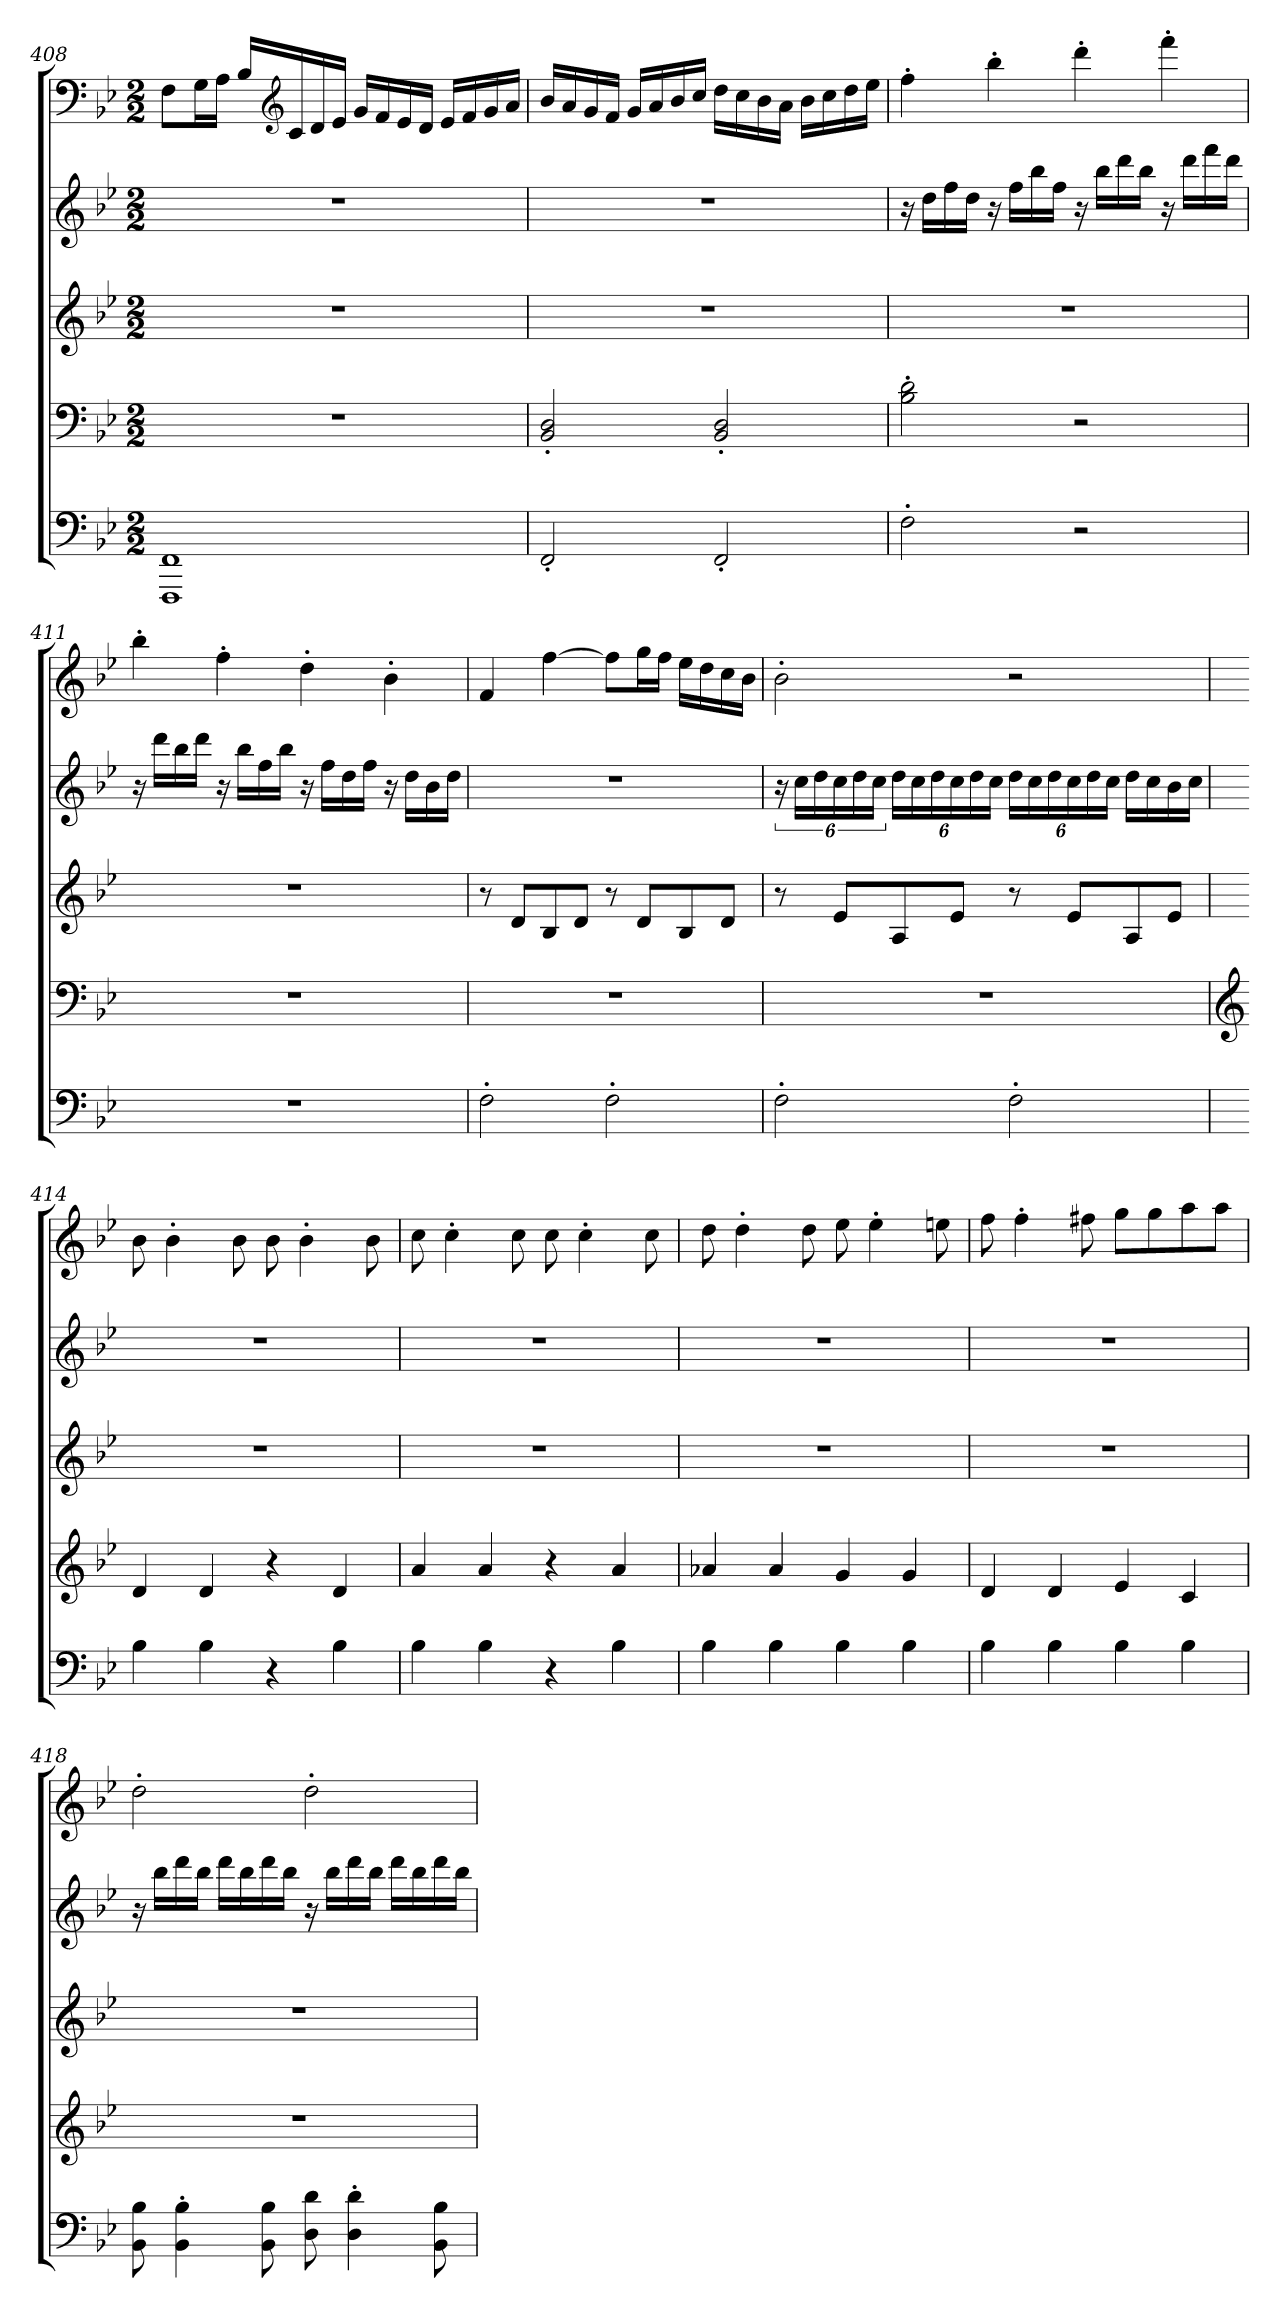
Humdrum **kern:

**kern	**kern	**kern	**kern	**kern
*part5	*part4	*part3	*part2	*part1
*staff5	*staff4	*staff3	*staff2	*staff1
!!LO:LB:g=z
*clefF4	*clefF4	*clefG2	*clefG2	*clefF4
*k[b-e-]	*k[b-e-]	*k[b-e-]	*k[b-e-]	*k[b-e-]
*M2/2	*M2/2	*M2/2	*M2/2	*M2/2
*MM169	*MM169	*MM169	*MM169	*MM169
=408	=408	=408	=408	=408
1FFF 1FF	1r	1r	1r	8F\L
.	.	.	.	16G\L
.	.	.	.	16A\JJ
.	.	.	.	16B-/LL
*	*	*	*	*clefG2
.	.	.	.	16c/
.	.	.	.	16d/
.	.	.	.	16e-/JJ
.	.	.	.	16g/LL
.	.	.	.	16f/
.	.	.	.	16e-/
.	.	.	.	16d/JJ
.	.	.	.	16e-/LL
.	.	.	.	16f/
.	.	.	.	16g/
.	.	.	.	16a/JJ
=409	=409	=409	=409	=409
2FF'/	2BB-/' 2D/'	1r	1r	16b-/LL
.	.	.	.	16a/
.	.	.	.	16g/
.	.	.	.	16f/JJ
.	.	.	.	16g/LL
.	.	.	.	16a/
.	.	.	.	16b-/
.	.	.	.	16cc/JJ
2FF'/	2BB-/' 2D/'	.	.	16dd\LL
.	.	.	.	16cc\
.	.	.	.	16b-\
.	.	.	.	16a\JJ
.	.	.	.	16b-\LL
.	.	.	.	16cc\
.	.	.	.	16dd\
.	.	.	.	16ee-\JJ
!!LO:PB:g=z
=410	=410	=410	=410	=410
*	*	*	*	*MM169
2F'\	2B-\' 2d\'	1r	16r	4ff'\
.	.	.	16dd\LL	.
.	.	.	16ff\	.
.	.	.	16dd\JJ	.
.	.	.	16r	4bb-'\
.	.	.	16ff\LL	.
.	.	.	16bb-\	.
.	.	.	16ff\JJ	.
2r	2r	.	16r	4ddd'\
.	.	.	16bb-\LL	.
.	.	.	16ddd\	.
.	.	.	16bb-\JJ	.
.	.	.	16r	4fff'\
.	.	.	16ddd\LL	.
.	.	.	16fff\	.
.	.	.	16ddd\JJ	.
=411	=411	=411	=411	=411
1r	1r	1r	16r	4bb-'\
.	.	.	16ddd\LL	.
.	.	.	16bb-\	.
.	.	.	16ddd\JJ	.
.	.	.	16r	4ff'\
.	.	.	16bb-\LL	.
.	.	.	16ff\	.
.	.	.	16bb-\JJ	.
.	.	.	16r	4dd'\
.	.	.	16ff\LL	.
.	.	.	16dd\	.
.	.	.	16ff\JJ	.
.	.	.	16r	4b-'\
.	.	.	16dd\LL	.
.	.	.	16b-\	.
.	.	.	16dd\JJ	.
!!LO:LB:g=z
=412	=412	=412	=412	=412
*	*	*	*	*MM169
2F'\	1r	8r	1r	4f/
.	.	8d/L	.	.
.	.	8B-/	.	[4ff\
.	.	8d/J	.	.
2F'\	.	8r	.	8ff\L]
.	.	8d/L	.	16gg\L
.	.	.	.	16ff\JJ
.	.	8B-/	.	16ee-\LL
.	.	.	.	16dd\
.	.	8d/J	.	16cc\
.	.	.	.	16b-\JJ
=413	=413	=413	=413	=413
2F'\	1r	8r	24r	2b-'\
.	.	.	24cc\LL	.
.	.	.	24dd\	.
*	*	*	*Xbrackettup	*
.	.	8e-/L	24cc\	.
.	.	.	24dd\	.
.	.	.	24cc\JJ	.
.	.	8A/	24dd\LL	.
.	.	.	24cc\	.
.	.	.	24dd\	.
.	.	8e-/J	24cc\	.
.	.	.	24dd\	.
.	.	.	24cc\JJ	.
2F'\	.	8r	24dd\LL	2r
.	.	.	24cc\	.
.	.	.	24dd\	.
.	.	8e-/L	24cc\	.
.	.	.	24dd\	.
.	.	.	24cc\JJ	.
.	.	8A/	16dd\LL	.
.	.	.	16cc\	.
.	.	8e-/J	16b-\	.
.	.	.	16cc\JJ	.
=414	=414	=414	=414	=414
*	*clefG2	*	*	*
*	*	*	*	*MM169
4B-\	4d/	1r	1r	8b-\
.	.	.	.	4b-'\
4B-\	4d/	.	.	.
.	.	.	.	8b-\
4r	4r	.	.	8b-\
.	.	.	.	4b-'\
4B-\	4d/	.	.	.
.	.	.	.	8b-\
!!LO:PB:g=z
=415	=415	=415	=415	=415
4B-\	4a/	1r	1r	8cc\
.	.	.	.	4cc'\
4B-\	4a/	.	.	.
.	.	.	.	8cc\
4r	4r	.	.	8cc\
.	.	.	.	4cc'\
4B-\	4a/	.	.	.
.	.	.	.	8cc\
=416	=416	=416	=416	=416
4B-\	4a-X/	1r	1r	8dd\
.	.	.	.	4dd'\
4B-\	4a-/	.	.	.
.	.	.	.	8dd\
4B-\	4g/	.	.	8ee-\
.	.	.	.	4ee-'\
4B-\	4g/	.	.	.
.	.	.	.	8een\
=417	=417	=417	=417	=417
4B-\	4d/	1r	1r	8ff\
.	.	.	.	4ff'\
4B-\	4d/	.	.	.
.	.	.	.	8ff#X\
4B-\	4e-/	.	.	8gg\L
.	.	.	.	8gg\
4B-\	4c/	.	.	8aa\
.	.	.	.	8aa\J
=418	=418	=418	=418	=418
*	*	*	*	*MM169
8BB-\ 8B-\	1r	1r	16r	2dd'\
.	.	.	16bb-\LL	.
4BB-\' 4B-\'	.	.	16ddd\	.
.	.	.	16bb-\JJ	.
.	.	.	16ddd\LL	.
.	.	.	16bb-\	.
8BB-\ 8B-\	.	.	16ddd\	.
.	.	.	16bb-\JJ	.
8D\ 8d\	.	.	16r	2dd'\
.	.	.	16bb-\LL	.
4D\' 4d\'	.	.	16ddd\	.
.	.	.	16bb-\JJ	.
.	.	.	16ddd\LL	.
.	.	.	16bb-\	.
8BB-\ 8B-\	.	.	16ddd\	.
.	.	.	16bb-\JJ	.
=	=	=	=	=
*-	*-	*-	*-	*-
